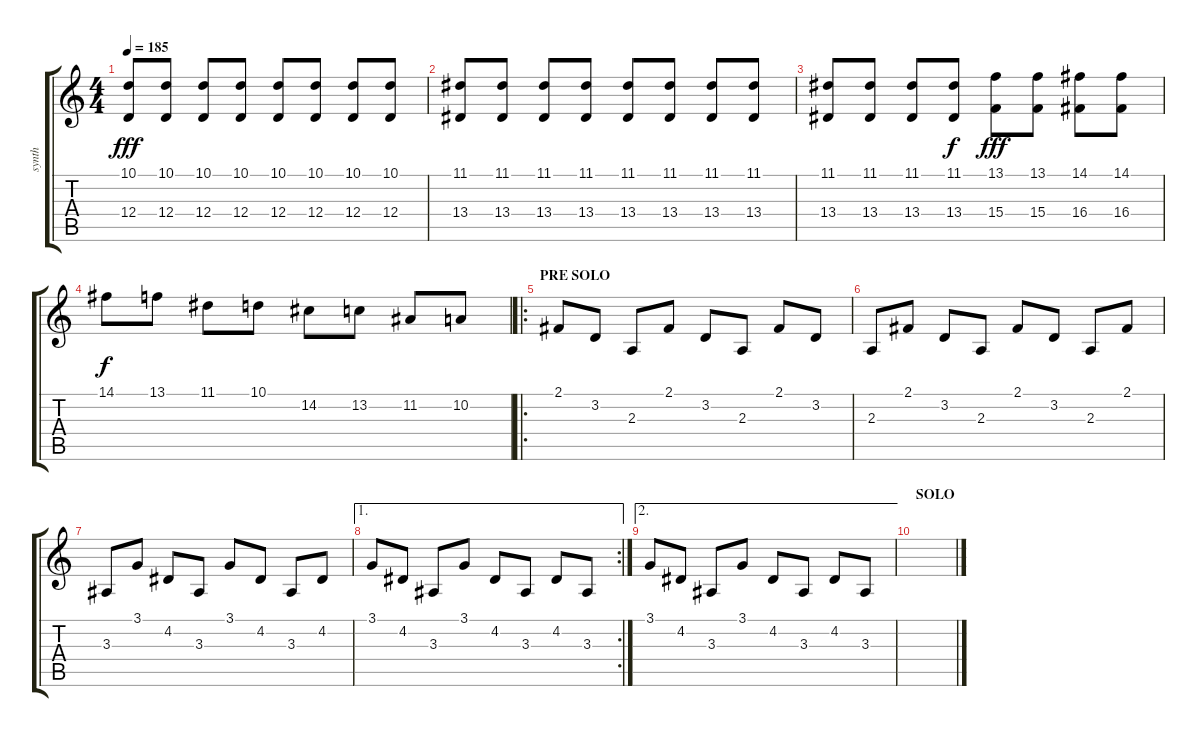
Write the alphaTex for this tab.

\track ("synth" "synth") {instrument pad3polysynth}
\staff {score tabs}
\tuning (E4 B3 G3 D3 A2 D2) {hide}
\ts (4 4)
\tempo 185
\clef g2
\ks c
(10.1 12.4).8{dy fff} (10.1 12.4).8 (10.1 12.4).8 (10.1 12.4).8 (10.1 12.4).8 (10.1 12.4).8 (10.1 12.4).8 (10.1 12.4).8 |
(11.1 13.4).8 (11.1 13.4).8 (11.1 13.4).8 (11.1 13.4).8 (11.1 13.4).8 (11.1 13.4).8 (11.1 13.4).8 (11.1 13.4).8 |
(11.1 13.4).8 (11.1 13.4).8 (11.1 13.4).8 (11.1 13.4).8{dy f} (13.1 15.4).8{dy fff} (13.1 15.4).8 (14.1 16.4).8 (14.1 16.4).8 |
14.1.8{dy f} 13.1.8 11.1.8 10.1.8 14.2.8 13.2.8 11.2.8 10.2.8 |
\ro
\section ("" "PRE SOLO")
2.1.8 3.2.8 2.3.8 2.1.8 3.2.8 2.3.8 2.1.8 3.2.8 |
2.3.8 2.1.8 3.2.8 2.3.8 2.1.8 3.2.8 2.3.8 2.1.8 |
3.3.8 3.1.8 4.2.8 3.3.8 3.1.8 4.2.8 3.3.8 4.2.8 |
\ae 1
\rc 2
3.1.8 4.2.8 3.3.8 3.1.8 4.2.8 3.3.8 4.2.8 3.3.8 |
\ae 2
3.1.8 4.2.8 3.3.8 3.1.8 4.2.8 3.3.8 4.2.8 3.3.8 |
\section ("" "SOLO")
